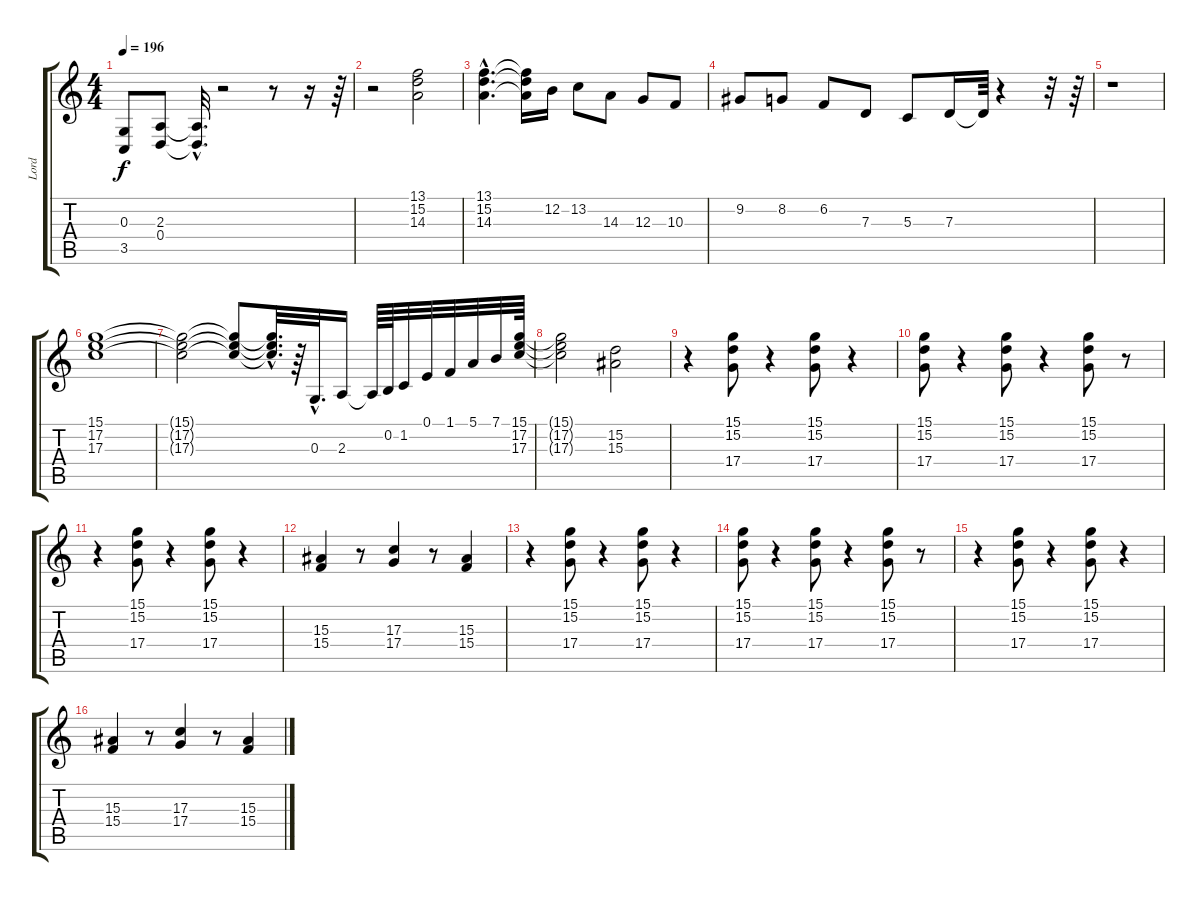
\track ("Lord" "Lord") {instrument rockorgan}
\staff {score tabs}
\tuning (E4 B3 G3 D3 A2 E2) {hide}
\ts (4 4)
\tempo 196
\clef g2
\ks c
(0.3 3.5).8{dy f} (2.3 0.4).8 (2.3{hac t} 0.4{hac t}).32{d} r.2 r.8 r.16 r.64 |
r.2 (13.1 15.2 14.3).2 |
(13.1{hac} 15.2{hac} 14.3{hac}).4{d} (13.1{t} 15.2{t} 14.3{t}).16 12.2.16 13.2.8 14.3.8 12.3.8 10.3.8 |
9.2.8 8.2.8 6.2.8 7.3.8 5.3.8 7.3.16 7.3{t}.64 r.4 r.32 r.64 |
r.1 |
(15.1 17.2 17.3).1 |
(15.1{t} 17.2{t} 17.3{t}).2 (15.1{t} 17.2{t} 17.3{t}).8 (15.1{hac t} 17.2{hac t} 17.3{hac t}).32{d} r.64 0.3{hac}.32{d} 2.3.16 2.3{t}.64 0.2.64 1.2.32 0.1.32 1.1.32 5.1.32 7.1.32 (15.1 17.2 17.3).64 |
(15.1{t} 17.2{t} 17.3{t}).2 (15.2 15.3).2 |
r.4 (15.1 15.2 17.4).8 r.4 (15.1 15.2 17.4).8 r.4 |
(15.1 15.2 17.4).8 r.4 (15.1 15.2 17.4).8 r.4 (15.1 15.2 17.4).8 r.8 |
r.4 (15.1 15.2 17.4).8 r.4 (15.1 15.2 17.4).8 r.4 |
(15.3 15.4).4 r.8 (17.3 17.4).4 r.8 (15.3 15.4).4 |
r.4 (15.1 15.2 17.4).8 r.4 (15.1 15.2 17.4).8 r.4 |
(15.1 15.2 17.4).8 r.4 (15.1 15.2 17.4).8 r.4 (15.1 15.2 17.4).8 r.8 |
r.4 (15.1 15.2 17.4).8 r.4 (15.1 15.2 17.4).8 r.4 |
(15.3 15.4).4 r.8 (17.3 17.4).4 r.8 (15.3 15.4).4
